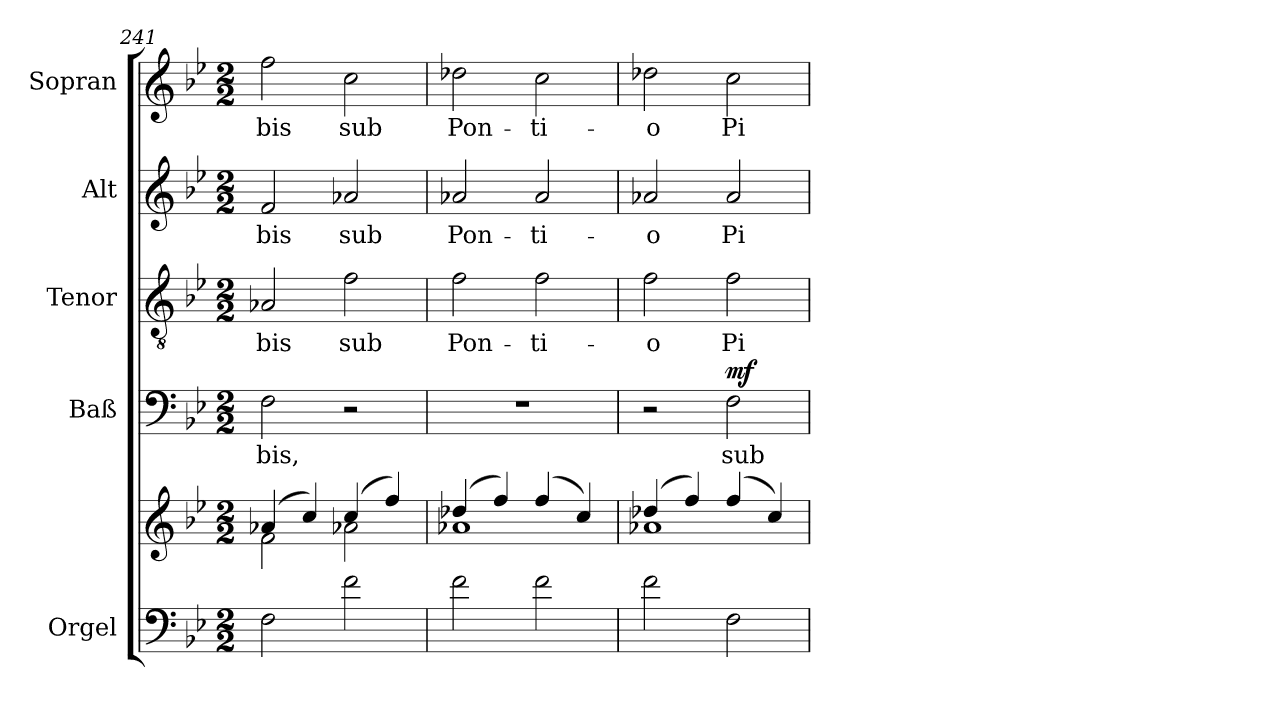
**kern	**kern	**kern	**text	**dynam	**kern	**text	**kern	**text	**kern	**text
*part5	*part5	*part4	*part4	*part4	*part3	*part3	*part2	*part2	*part1	*part1
*staff6	*staff5	*staff4	*staff4	*staff4	*staff3	*staff3	*staff2	*staff2	*staff1	*staff1
*I"Orgel	*	*I"Baß	*	*	*I"Tenor	*	*I"Alt	*	*I"Sopran	*
*I'Org.	*	*	*	*	*	*	*	*	*	*
*clefF4	*clefG2	*clefF4	*	*	*clefGv2	*	*clefG2	*	*clefG2	*
*k[b-e-]	*k[b-e-]	*k[b-e-]	*	*	*k[b-e-]	*	*k[b-e-]	*	*k[b-e-]	*
*B-:	*B-:	*B-:	*	*	*B-:	*	*B-:	*	*B-:	*
*M2/2	*M2/2	*M2/2	*	*	*M2/2	*	*M2/2	*	*M2/2	*
=241	=241	=241	=241	=241	=241	=241	=241	=241	=241	=241
*	*^	*	*	*	*	*	*	*	*	*
!	!	!	!	!LO:LY:b	!	!	!LO:LY:b	!	!LO:LY:b	!	!LO:LY:b
2F\	(4a-X/	2f\	2F\	-bis,	.	2A-X/	-bis	2f/	-bis	2ff\	-bis
.	4cc/)	.	.	.	.	.	.	.	.	.	.
!	!	!	!	!	!	!	!LO:LY:b	!	!LO:LY:b	!	!LO:LY:b
2f\	(4cc/	2a-X\	2r	.	.	2f\	sub	2a-X/	sub	2cc\	sub
.	4ff/)	.	.	.	.	.	.	.	.	.	.
=242	=242	=242	=242	=242	=242	=242	=242	=242	=242	=242	=242
!	!	!	!	!	!	!	!LO:LY:b	!	!LO:LY:b	!	!LO:LY:b
2f\	(4dd-X/	1a-X	1r	.	.	2f\	Pon-	2a-X/	Pon-	2dd-X\	Pon-
.	4ff/)	.	.	.	.	.	.	.	.	.	.
!	!	!	!	!	!	!	!LO:LY:b	!	!LO:LY:b	!	!LO:LY:b
2f\	(4ff/	.	.	.	.	2f\	-ti-	2a-/	-ti-	2cc\	-ti-
.	4cc/)	.	.	.	.	.	.	.	.	.	.
=243	=243	=243	=243	=243	=243	=243	=243	=243	=243	=243	=243
!	!	!	!	!	!	!	!LO:LY:b	!	!LO:LY:b	!	!LO:LY:b
2f\	(4dd-X/	1a-X	2r	.	.	2f\	-o	2a-X/	-o	2dd-X\	-o
.	4ff/)	.	.	.	.	.	.	.	.	.	.
!	!	!	!	!LO:LY:b	!LO:DY:a	!	!LO:LY:b	!	!LO:LY:b	!	!LO:LY:b
2F\	(4ff/	.	2F\	sub	mf	2f\	Pi-	2a-/	Pi-	2cc\	Pi-
.	4cc/)	.	.	.	.	.	.	.	.	.	.
*	*v	*v	*	*	*	*	*	*	*	*	*
=	=	=	=	=	=	=	=	=	=	=
*-	*-	*-	*-	*-	*-	*-	*-	*-	*-	*-
